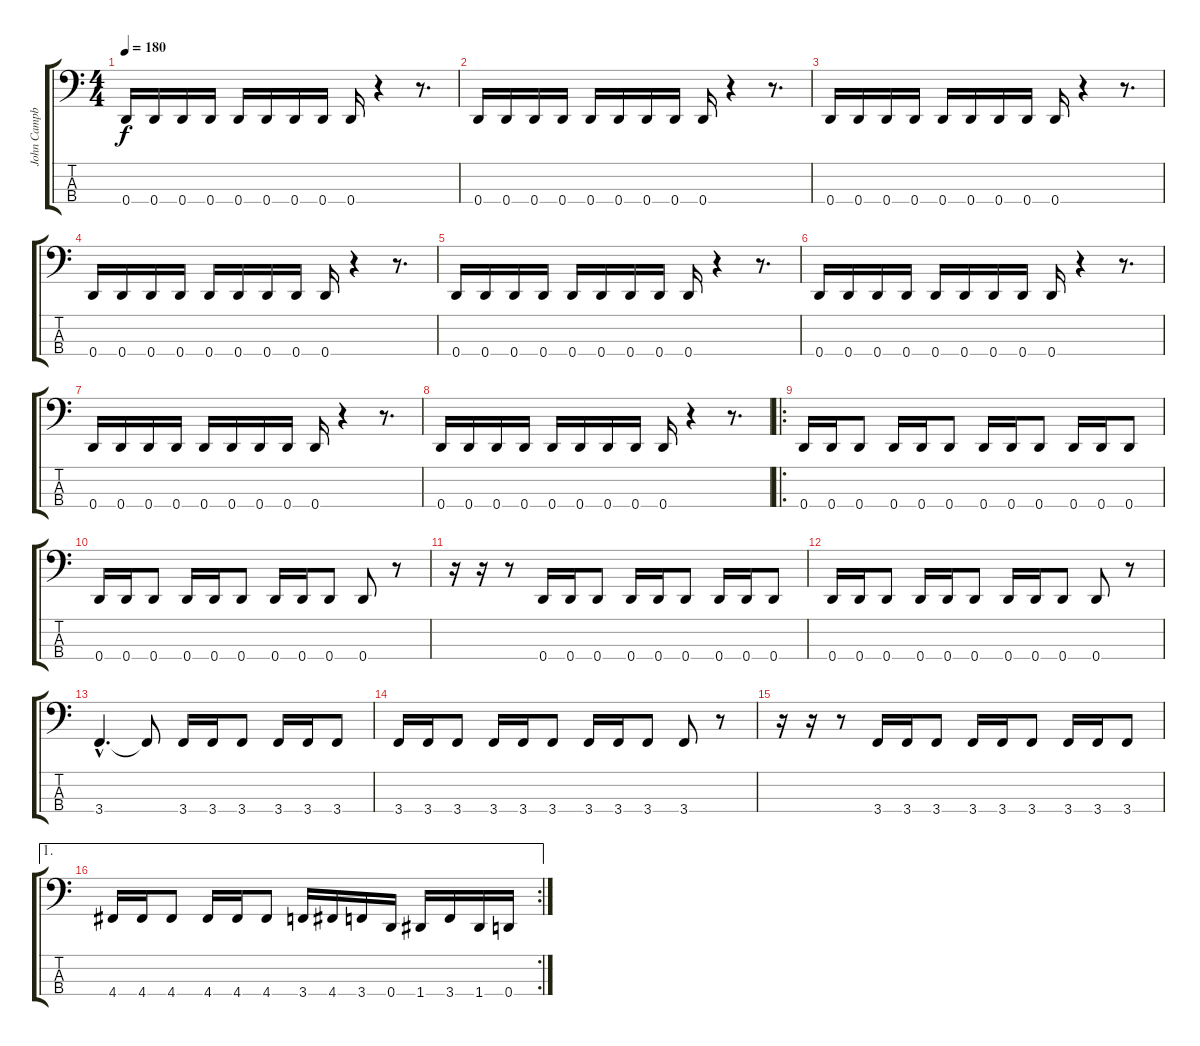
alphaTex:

\track ("John Campbell" "John Campb") {instrument electricbasspick}
\staff {score tabs}
\tuning (G2 D2 A1 D1) {hide}
\ts (4 4)
\tempo 180
\clef f4
\ks c
0.4.16{dy f} 0.4.16 0.4.16 0.4.16 0.4.16 0.4.16 0.4.16 0.4.16 0.4.16 r.4 r.8{d} |
0.4.16 0.4.16 0.4.16 0.4.16 0.4.16 0.4.16 0.4.16 0.4.16 0.4.16 r.4 r.8{d} |
0.4.16 0.4.16 0.4.16 0.4.16 0.4.16 0.4.16 0.4.16 0.4.16 0.4.16 r.4 r.8{d} |
0.4.16 0.4.16 0.4.16 0.4.16 0.4.16 0.4.16 0.4.16 0.4.16 0.4.16 r.4 r.8{d} |
0.4.16 0.4.16 0.4.16 0.4.16 0.4.16 0.4.16 0.4.16 0.4.16 0.4.16 r.4 r.8{d} |
0.4.16 0.4.16 0.4.16 0.4.16 0.4.16 0.4.16 0.4.16 0.4.16 0.4.16 r.4 r.8{d} |
0.4.16 0.4.16 0.4.16 0.4.16 0.4.16 0.4.16 0.4.16 0.4.16 0.4.16 r.4 r.8{d} |
0.4.16 0.4.16 0.4.16 0.4.16 0.4.16 0.4.16 0.4.16 0.4.16 0.4.16 r.4 r.8{d} |
\ro
0.4.16 0.4.16 0.4.8 0.4.16 0.4.16 0.4.8 0.4.16 0.4.16 0.4.8 0.4.16 0.4.16 0.4.8 |
0.4.16 0.4.16 0.4.8 0.4.16 0.4.16 0.4.8 0.4.16 0.4.16 0.4.8 0.4.8 r.8 |
r.16 r.16 r.8 0.4.16 0.4.16 0.4.8 0.4.16 0.4.16 0.4.8 0.4.16 0.4.16 0.4.8 |
0.4.16 0.4.16 0.4.8 0.4.16 0.4.16 0.4.8 0.4.16 0.4.16 0.4.8 0.4.8 r.8 |
3.4{hac}.4{d} 3.4{t}.8 3.4.16 3.4.16 3.4.8 3.4.16 3.4.16 3.4.8 |
3.4.16 3.4.16 3.4.8 3.4.16 3.4.16 3.4.8 3.4.16 3.4.16 3.4.8 3.4.8 r.8 |
r.16 r.16 r.8 3.4.16 3.4.16 3.4.8 3.4.16 3.4.16 3.4.8 3.4.16 3.4.16 3.4.8 |
\ae 1
\rc 2
4.4.16 4.4.16 4.4.8 4.4.16 4.4.16 4.4.8 3.4.16 4.4.16 3.4.16 0.4.16 1.4.16 3.4.16 1.4.16 0.4.16
